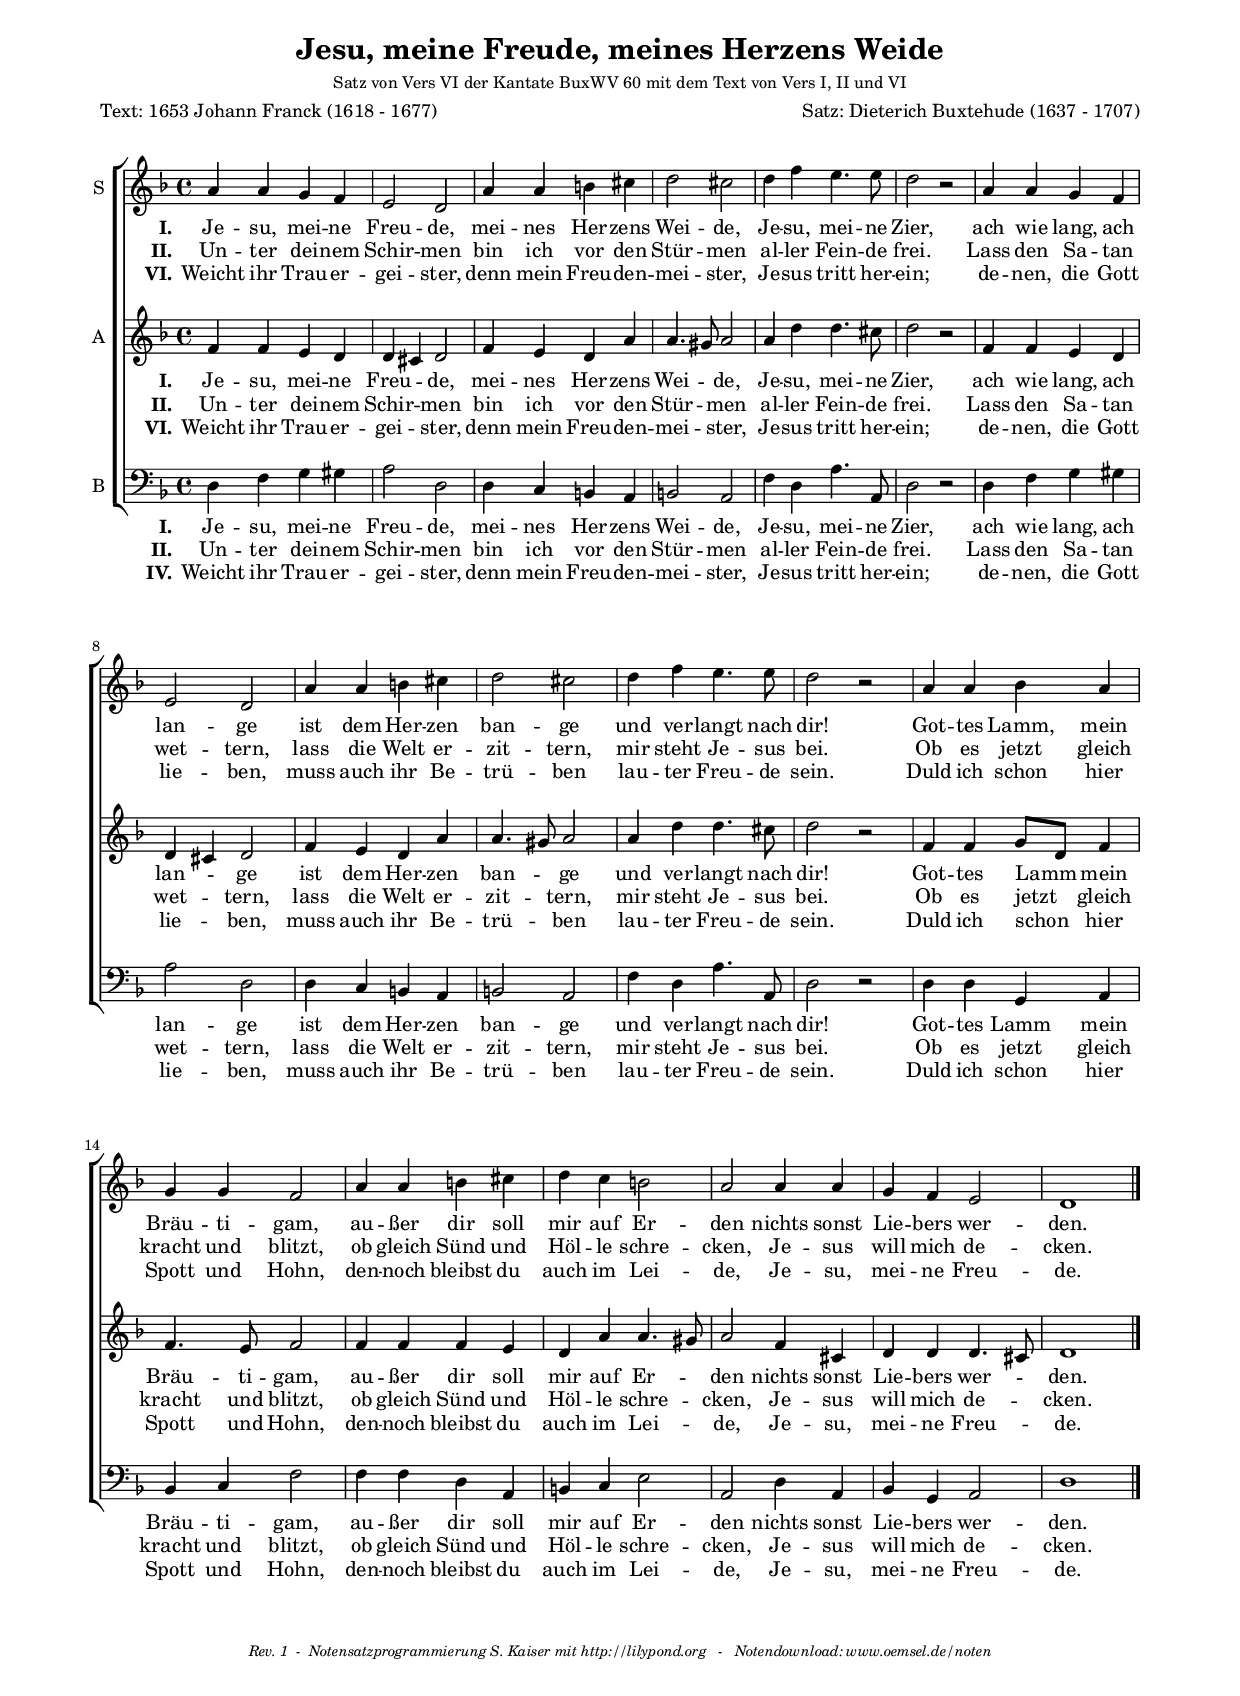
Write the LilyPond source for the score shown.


\version "2.18.0"

%#(ly:set-option 'point-and-click #f)

%--------------------
% Maintainer: Sven Kaiser / e-mail: noten(at)oemsel.de
% jesu_meine_freude_meines_herzens_weide_buxtehude_s-a-b.ly
% 2014-01-12


\header {
    poet = "Text: 1653 Johann Franck (1618 - 1677)"
    composer = "Satz: Dieterich Buxtehude (1637 - 1707)"
    title = "Jesu, meine Freude, meines Herzens Weide"
    subtitle = \markup { \normal-text \small "Satz von Vers VI der Kantate BuxWV 60 mit dem Text von Vers I, II und VI"}
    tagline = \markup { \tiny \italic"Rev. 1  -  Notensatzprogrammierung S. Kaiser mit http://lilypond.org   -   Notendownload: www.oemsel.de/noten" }
}

#(set-global-staff-size 16)
\paper {
    paper-width = 21.0\cm
    paper-height = 29.7\cm
    top-margin = 0.8\cm
    bottom-margin = 1.3\cm
    left-margin = 1.7\cm
    right-margin = 1.7\cm
    print-page-number = ##f
    markup-system-spacing = #'((basic-distance . 18) (padding . 0.5) (stretchability . 30))
    system-system-spacing #'basic-distance = #24
    }

global = {
  \autoBeamOff
}

SopranVoice =  \relative a' {
   \key f \major \time 4/4
    a4 a4 g4 f4 |
    e2 d2 |
    a'4 a4 b4 cis4 |
    d2 cis2  |
    d4 f4 e4. e8 |
    d2 r2 |
    a4 a4 g4 f4 |
    e2 d2 |
    a'4 a4 b4 cis4 |
    d2 cis2 |
    d4 f4 e4. e8 |
    d2 r2 |
    a4 a4 bes4 a4 |
    g4 g4 f2  |
    a4 a4 b4 cis4 |
    d4 c4 b2 |
    a2 a4 a4 | 
    g4 f4 e2 |
    d1 \bar "|." }

SopranVoiceLyricsOne =  \lyricmode { \set stanza = "I."
    Je -- su, mei -- ne Freu -- de,
    mei -- nes Her -- zens Wei -- de,
    Je -- su, mei -- ne Zier,
    ach wie lang, ach lan -- ge
    ist dem Her -- zen ban -- ge
    und ver -- langt nach dir!
    Got -- tes Lamm, mein Bräu -- ti -- gam,
    au -- ßer dir soll mir auf Er --
    den nichts sonst Lie -- bers wer -- den. }

SopranVoiceLyricsTwo =  \lyricmode { \set stanza = "II."
    Un -- ter dei -- nem Schir -- men
    bin ich vor den Stür -- men
    al -- ler Fein -- de frei.
    Lass den Sa -- tan wet -- tern,
    lass die Welt er -- zit -- tern,
    mir steht Je -- sus bei. 
    Ob es jetzt gleich kracht und blitzt,
    ob gleich Sünd und Höl -- le schre --
    cken, Je -- sus will mich de -- cken. }

SopranVoiceLyricsThree =  \lyricmode { \set stanza = "VI."
    Weicht ihr Trau -- er -- gei -- ster,
    denn mein Freu -- den -- mei -- ster,
    Je -- sus tritt her -- ein;
    de -- nen, die Gott lie -- ben,
    muss auch ihr Be -- trü -- ben
    lau -- ter Freu -- de sein.
    Duld ich schon hier Spott und Hohn,
    den -- noch bleibst du auch im Lei -- 
    de, Je -- su, mei -- ne Freu -- de. }

AltVoice =  \relative f' {
    \key f \major \time 4/4
    f4 f4 e4 d4 |
    d4 cis4 d2 |
    f4 e4 d4 a'4 |
    a4. gis8 a2 |
    a4 d4 d4. cis8 |
    d2 r2 |
    f,4 f4 e4 d4 |
    d4 cis4 d2 |
    f4 e4 d4 a'4 |
    a4. gis8 a2 |
    a4 d4 d4. cis8 |
    d2 r2 |
    f,4 f4 g8 [ d8 ] f4 |
    f4. e8 f2 |
    f4 f4 f4 e4 |
    d4 a'4 a4. gis8 |
    a2 f4 cis4 |
    d4 d4 d4. cis8 |
    d1 \bar "|." }

AltVoiceLyricsOne =  \lyricmode { \set stanza = "I."
    Je -- su, mei -- ne Freu -- \skip4 de,
    mei -- nes Her -- zens Wei -- \skip4 de,
    Je -- su, mei -- ne Zier, 
    ach wie lang, ach lan -- \skip4 ge
    ist dem Her -- zen ban -- \skip4 ge
    und ver -- langt nach dir! 
    Got -- tes Lamm _ mein Bräu -- ti -- gam,
    au -- ßer dir soll mir auf Er -- \skip4
    den nichts sonst Lie -- bers wer -- \skip4 den. }

AltVoiceLyricsTwo =  \lyricmode { \set stanza = "II."
    Un -- ter dei -- nem Schir -- \skip4 men
    bin ich vor den Stür -- \skip4 men
    al -- ler Fein -- de frei. 
    Lass den Sa -- tan wet -- \skip4 tern, lass
    die Welt er -- zit -- \skip4 tern, mir
    steht Je -- sus bei.
    Ob es jetzt _ gleich kracht und blitzt,
    ob gleich Sünd und Höl -- le schre -- \skip4
    cken, Je -- sus
    will mich de -- \skip4 cken. }

AltVoiceLyricsThree =  \lyricmode { \set stanza = "VI."
    Weicht ihr Trau -- er -- gei -- \skip4 ster,
    denn mein Freu -- den -- mei -- \skip4 ster,
    Je -- sus tritt her -- ein;
    de -- nen, die Gott lie -- \skip4 ben,
    muss auch ihr Be -- trü -- \skip4 ben
    lau -- ter Freu -- de sein.
    Duld ich schon _ hier Spott und Hohn,
    den -- noch bleibst du auch im Lei -- \skip4
    de, Je -- su, mei -- ne Freu -- \skip4 de. }

BassVoice =  \relative d {
    \override Score.BarLine #'hair-thickness = #1.2
    \override Score.BarLine #'thick-thickness = #3.6
    \key f \major \time 4/4
    d4 f4 g4 gis4 |
    a2 d,2 |
    d4 c4 b4 a4 |
    b2 a2 |
    f'4 d4 a'4. a,8 |
    d2 r2 |
    d4 f4 g4 gis4 |
    a2 d,2 |
    d4 c4 b4 a4 |
    b2 a2 |
    f'4 d4 a'4. a,8 |
    d2 r2 |
    d4 d4 g,4 a4 |
    bes4 c4 f2 |
    f4 f4 d4 a4 |
    b4 c4 e2 |
    a,2 d4 a4 |
    bes4 g4 a2 |
    d1 \bar "|." }

BassVoiceLyricsOne =  \lyricmode { \set stanza = "I."
    Je -- su, mei -- ne Freu -- de,
    mei -- nes Her -- zens Wei -- de,
    Je -- su, mei -- ne Zier, 
    ach wie lang, ach lan -- ge
    ist dem Her -- zen ban -- ge
    und ver -- langt nach dir!
    Got -- tes Lamm mein Bräu -- ti -- gam,
    au -- ßer dir soll mir auf Er --
    den nichts sonst Lie -- bers wer -- den. }

BassVoiceLyricsTwo =  \lyricmode { \set stanza = "II."
    Un -- ter dei -- nem Schir -- men
    bin ich vor den Stür -- men
    al -- ler Fein -- de frei.
    Lass den Sa -- tan wet -- tern,
    lass die Welt er -- zit -- tern,
    mir steht Je -- sus bei.
    Ob es jetzt gleich kracht und blitzt,
    ob gleich Sünd und Höl -- le schre --
    cken, Je -- sus will mich de -- cken.  }

BassVoiceLyricsThree =  \lyricmode { \set stanza = "IV."
    Weicht ihr Trau -- er -- gei -- ster,
    denn mein Freu -- den -- mei -- ster,
    Je -- sus tritt her -- ein;
    de -- nen, die Gott lie -- ben,
    muss auch ihr Be -- trü -- ben lau -- ter Freu -- de sein.
    Duld ich schon hier Spott und Hohn,
    den -- noch bleibst du auch im Lei --
    de, Je -- su, mei -- ne Freu -- de. }

% The score definition
\score {
        \new ChoirStaff \with {
    \override StaffGrouper.staff-staff-spacing =
    #'((basic-distance . 0)
    (minimum-distance . 18) 
    (padding . 0)
    (stretchability . 0))
    }
        <<
            \new Staff <<
                \clef "G2"
                \set Staff.instrumentName = "S"
                \context Staff << 
                    \context Voice = "SopranVoice" { \SopranVoice }
                    \new Lyrics \lyricsto "SopranVoice" \SopranVoiceLyricsOne
                    \new Lyrics \lyricsto "SopranVoice" \SopranVoiceLyricsTwo
                    \new Lyrics \lyricsto "SopranVoice" \SopranVoiceLyricsThree
                    >>
                >>
            \new Staff <<
                \clef "G2"
                \set Staff.instrumentName = "A"
                \context Staff << 
                    \context Voice = "AltVoice" { \AltVoice }
                    \new Lyrics \lyricsto "AltVoice" \AltVoiceLyricsOne
                    \new Lyrics \lyricsto "AltVoice" \AltVoiceLyricsTwo
                    \new Lyrics \lyricsto "AltVoice" \AltVoiceLyricsThree
                    >>
                >>
            \new Staff <<
                \clef "F"
                \set Staff.instrumentName = "B"
                \context Staff << 
                    \context Voice = "BassVoice" { \BassVoice }
                    \new Lyrics \lyricsto "BassVoice" \BassVoiceLyricsOne
                    \new Lyrics \lyricsto "BassVoice" \BassVoiceLyricsTwo
                    \new Lyrics \lyricsto "BassVoice" \BassVoiceLyricsThree
                    >>
                >>
            
            >>
    \layout {
  	% Steuert die Höhe der Taktnummerierung über dem System        
        \context { \Score \override BarNumber.padding = #2.0 } 
        % steuert die Einrückung des ersten Systems; Standardwert = automatisch eingerückt
        indent = #4
    }
}

\score {
<<
\new Voice = "Sopran" { \autoBeamOff \SopranVoice }
\new Voice = "Alt" { \autoBeamOff \AltVoice }
\new Voice = "Bass" { \autoBeamOff \BassVoice }
>>
\midi { }
}